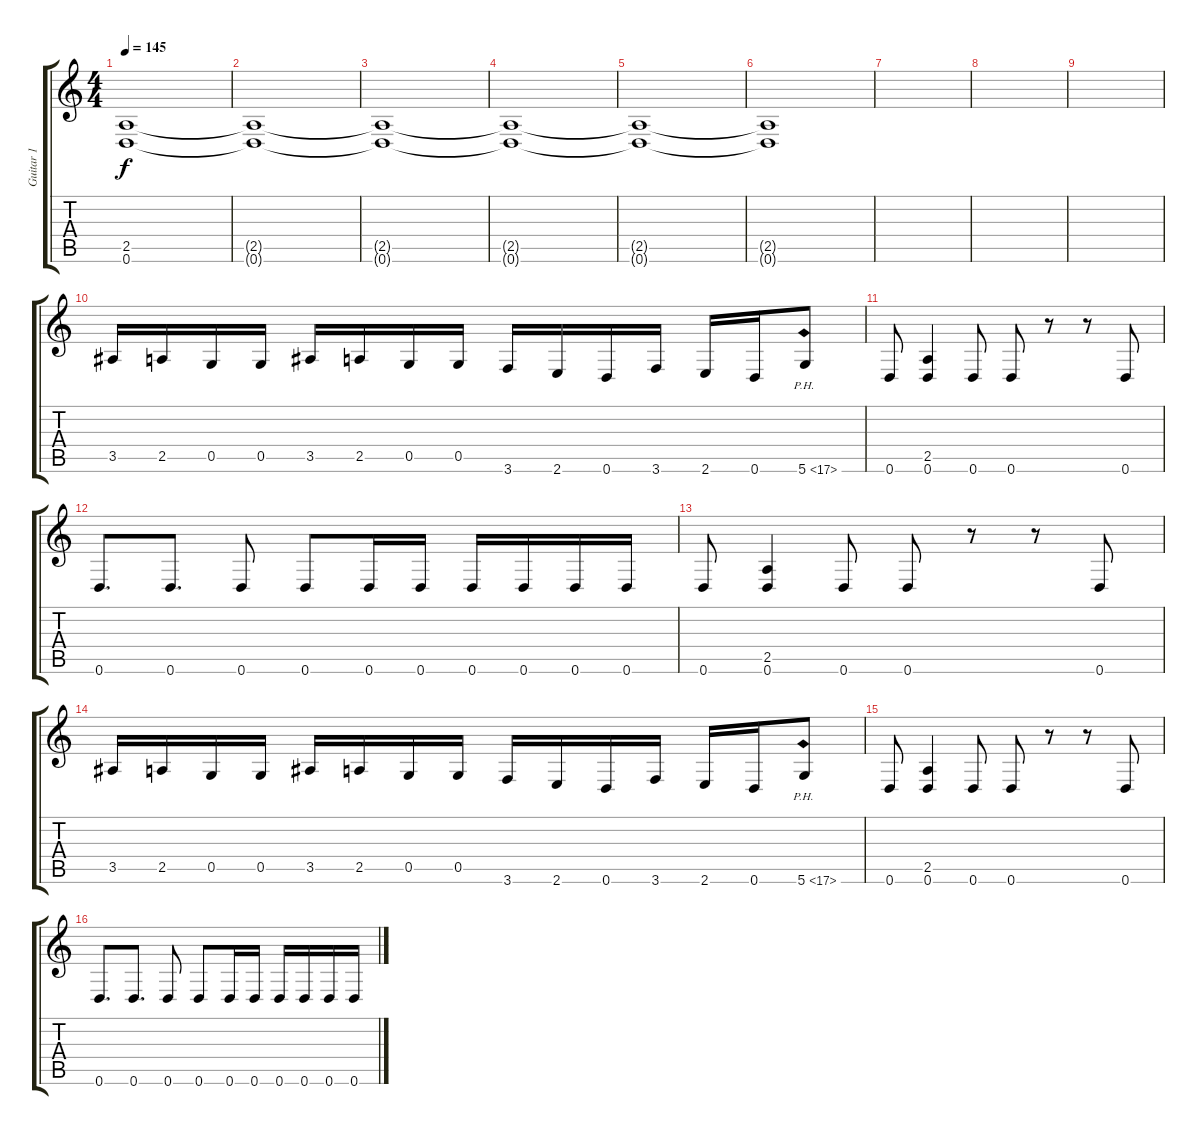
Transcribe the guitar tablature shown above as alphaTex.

\track ("Guitar 1" "Guitar 1") {instrument distortionguitar}
\staff {score tabs}
\tuning (D4 A3 F3 C3 G2 D2) {hide}
\ts (4 4)
\tempo 145
\clef g2
\ks c
(2.5{t} 0.6{t}).1{dy f} |
(2.5{t} 0.6{t}).1 |
(2.5{t} 0.6{t}).1{volume 0} |
(2.5{t} 0.6{t}).1 |
(2.5{t} 0.6{t}).1 |
(2.5{t} 0.6{t}).1 |
|
|
|
3.5.16 2.5.16 0.5.16 0.5.16 3.5.16 2.5.16 0.5.16 0.5.16 3.6.16 2.6.16 0.6.16 3.6.16 2.6.16 0.6.16 5.6{ph 12}.8 |
0.6.8 (2.5 0.6).4 0.6.8 0.6.8 r.8 r.8 0.6.8 |
0.6.8{d} 0.6.8{d} 0.6.8 0.6.8 0.6.16 0.6.16 0.6.16 0.6.16 0.6.16 0.6.16 |
0.6.8 (2.5 0.6).4 0.6.8 0.6.8 r.8 r.8 0.6.8 |
3.5.16 2.5.16 0.5.16 0.5.16 3.5.16 2.5.16 0.5.16 0.5.16 3.6.16 2.6.16 0.6.16 3.6.16 2.6.16 0.6.16 5.6{ph 12}.8 |
0.6.8 (2.5 0.6).4 0.6.8 0.6.8 r.8 r.8 0.6.8 |
0.6.8{d} 0.6.8{d} 0.6.8 0.6.8 0.6.16 0.6.16 0.6.16 0.6.16 0.6.16 0.6.16
